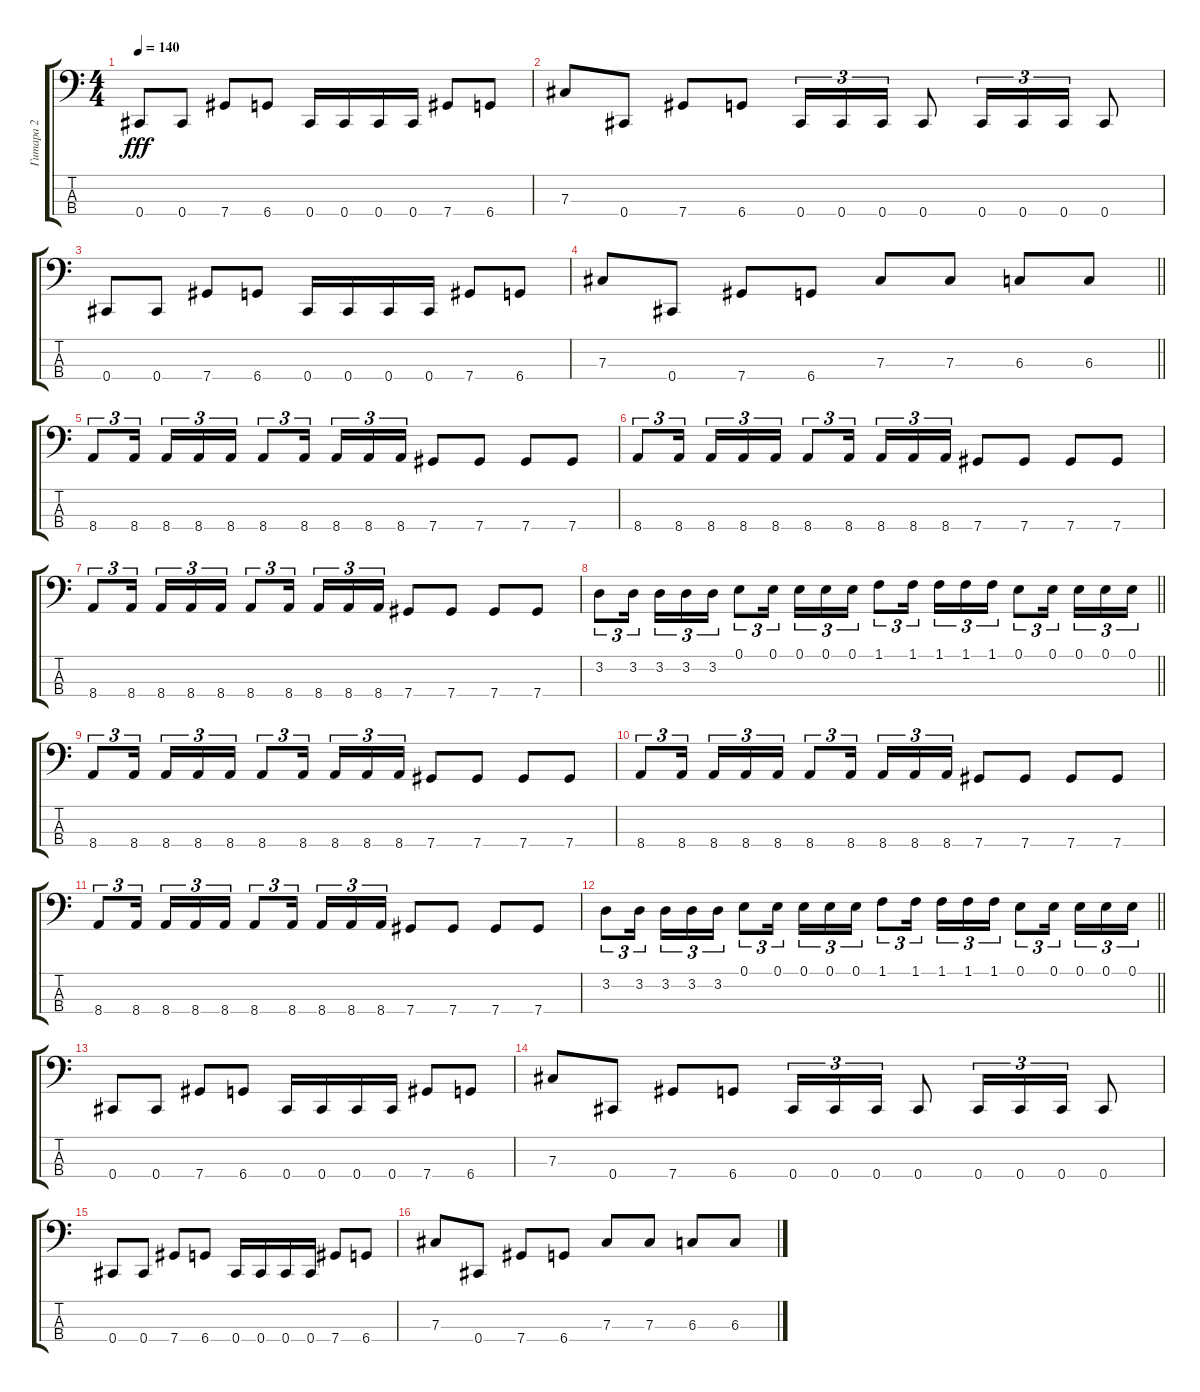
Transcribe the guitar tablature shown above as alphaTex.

\track ("Гитара 2" "Гитара 2") {instrument electricbassfinger}
\staff {score tabs}
\tuning (E2 B1 Gb1 Db1) {hide}
\ts (4 4)
\tempo 140
\clef f4
\ks c
0.4.8{dy fff} 0.4.8 7.4.8 6.4.8 0.4.16 0.4.16 0.4.16 0.4.16 7.4.8 6.4.8 |
7.3.8 0.4.8 7.4.8 6.4.8 0.4.16{tu (3 2)} 0.4.16{tu (3 2)} 0.4.16{tu (3 2)} 0.4.8 0.4.16{tu (3 2)} 0.4.16{tu (3 2)} 0.4.16{tu (3 2)} 0.4.8 |
0.4.8 0.4.8 7.4.8 6.4.8 0.4.16 0.4.16 0.4.16 0.4.16 7.4.8 6.4.8 |
\barLineRight lightlight
7.3.8 0.4.8 7.4.8 6.4.8 7.3.8 7.3.8 6.3.8 6.3.8 |
8.4.8{tu (3 2)} 8.4.16{tu (3 2) beam splitsecondary} 8.4.16{tu (3 2)} 8.4.16{tu (3 2)} 8.4.16{tu (3 2)} 8.4.8{tu (3 2)} 8.4.16{tu (3 2) beam splitsecondary} 8.4.16{tu (3 2)} 8.4.16{tu (3 2)} 8.4.16{tu (3 2)} 7.4.8 7.4.8 7.4.8 7.4.8 |
8.4.8{tu (3 2)} 8.4.16{tu (3 2) beam splitsecondary} 8.4.16{tu (3 2)} 8.4.16{tu (3 2)} 8.4.16{tu (3 2)} 8.4.8{tu (3 2)} 8.4.16{tu (3 2) beam splitsecondary} 8.4.16{tu (3 2)} 8.4.16{tu (3 2)} 8.4.16{tu (3 2)} 7.4.8 7.4.8 7.4.8 7.4.8 |
8.4.8{tu (3 2)} 8.4.16{tu (3 2) beam splitsecondary} 8.4.16{tu (3 2)} 8.4.16{tu (3 2)} 8.4.16{tu (3 2)} 8.4.8{tu (3 2)} 8.4.16{tu (3 2) beam splitsecondary} 8.4.16{tu (3 2)} 8.4.16{tu (3 2)} 8.4.16{tu (3 2)} 7.4.8 7.4.8 7.4.8 7.4.8 |
\barLineRight lightlight
3.2.8{tu (3 2)} 3.2.16{tu (3 2) beam splitsecondary} 3.2.16{tu (3 2)} 3.2.16{tu (3 2)} 3.2.16{tu (3 2)} 0.1.8{tu (3 2)} 0.1.16{tu (3 2) beam splitsecondary} 0.1.16{tu (3 2)} 0.1.16{tu (3 2)} 0.1.16{tu (3 2)} 1.1.8{tu (3 2)} 1.1.16{tu (3 2) beam splitsecondary} 1.1.16{tu (3 2)} 1.1.16{tu (3 2)} 1.1.16{tu (3 2)} 0.1.8{tu (3 2)} 0.1.16{tu (3 2) beam splitsecondary} 0.1.16{tu (3 2)} 0.1.16{tu (3 2)} 0.1.16{tu (3 2)} |
8.4.8{tu (3 2)} 8.4.16{tu (3 2) beam splitsecondary} 8.4.16{tu (3 2)} 8.4.16{tu (3 2)} 8.4.16{tu (3 2)} 8.4.8{tu (3 2)} 8.4.16{tu (3 2) beam splitsecondary} 8.4.16{tu (3 2)} 8.4.16{tu (3 2)} 8.4.16{tu (3 2)} 7.4.8 7.4.8 7.4.8 7.4.8 |
8.4.8{tu (3 2)} 8.4.16{tu (3 2) beam splitsecondary} 8.4.16{tu (3 2)} 8.4.16{tu (3 2)} 8.4.16{tu (3 2)} 8.4.8{tu (3 2)} 8.4.16{tu (3 2) beam splitsecondary} 8.4.16{tu (3 2)} 8.4.16{tu (3 2)} 8.4.16{tu (3 2)} 7.4.8 7.4.8 7.4.8 7.4.8 |
8.4.8{tu (3 2)} 8.4.16{tu (3 2) beam splitsecondary} 8.4.16{tu (3 2)} 8.4.16{tu (3 2)} 8.4.16{tu (3 2)} 8.4.8{tu (3 2)} 8.4.16{tu (3 2) beam splitsecondary} 8.4.16{tu (3 2)} 8.4.16{tu (3 2)} 8.4.16{tu (3 2)} 7.4.8 7.4.8 7.4.8 7.4.8 |
\barLineRight lightlight
3.2.8{tu (3 2)} 3.2.16{tu (3 2) beam splitsecondary} 3.2.16{tu (3 2)} 3.2.16{tu (3 2)} 3.2.16{tu (3 2)} 0.1.8{tu (3 2)} 0.1.16{tu (3 2) beam splitsecondary} 0.1.16{tu (3 2)} 0.1.16{tu (3 2)} 0.1.16{tu (3 2)} 1.1.8{tu (3 2)} 1.1.16{tu (3 2) beam splitsecondary} 1.1.16{tu (3 2)} 1.1.16{tu (3 2)} 1.1.16{tu (3 2)} 0.1.8{tu (3 2)} 0.1.16{tu (3 2) beam splitsecondary} 0.1.16{tu (3 2)} 0.1.16{tu (3 2)} 0.1.16{tu (3 2)} |
0.4.8 0.4.8 7.4.8 6.4.8 0.4.16 0.4.16 0.4.16 0.4.16 7.4.8 6.4.8 |
7.3.8 0.4.8 7.4.8 6.4.8 0.4.16{tu (3 2)} 0.4.16{tu (3 2)} 0.4.16{tu (3 2)} 0.4.8 0.4.16{tu (3 2)} 0.4.16{tu (3 2)} 0.4.16{tu (3 2)} 0.4.8 |
0.4.8 0.4.8 7.4.8 6.4.8 0.4.16 0.4.16 0.4.16 0.4.16 7.4.8 6.4.8 |
7.3.8 0.4.8 7.4.8 6.4.8 7.3.8 7.3.8 6.3.8 6.3.8
